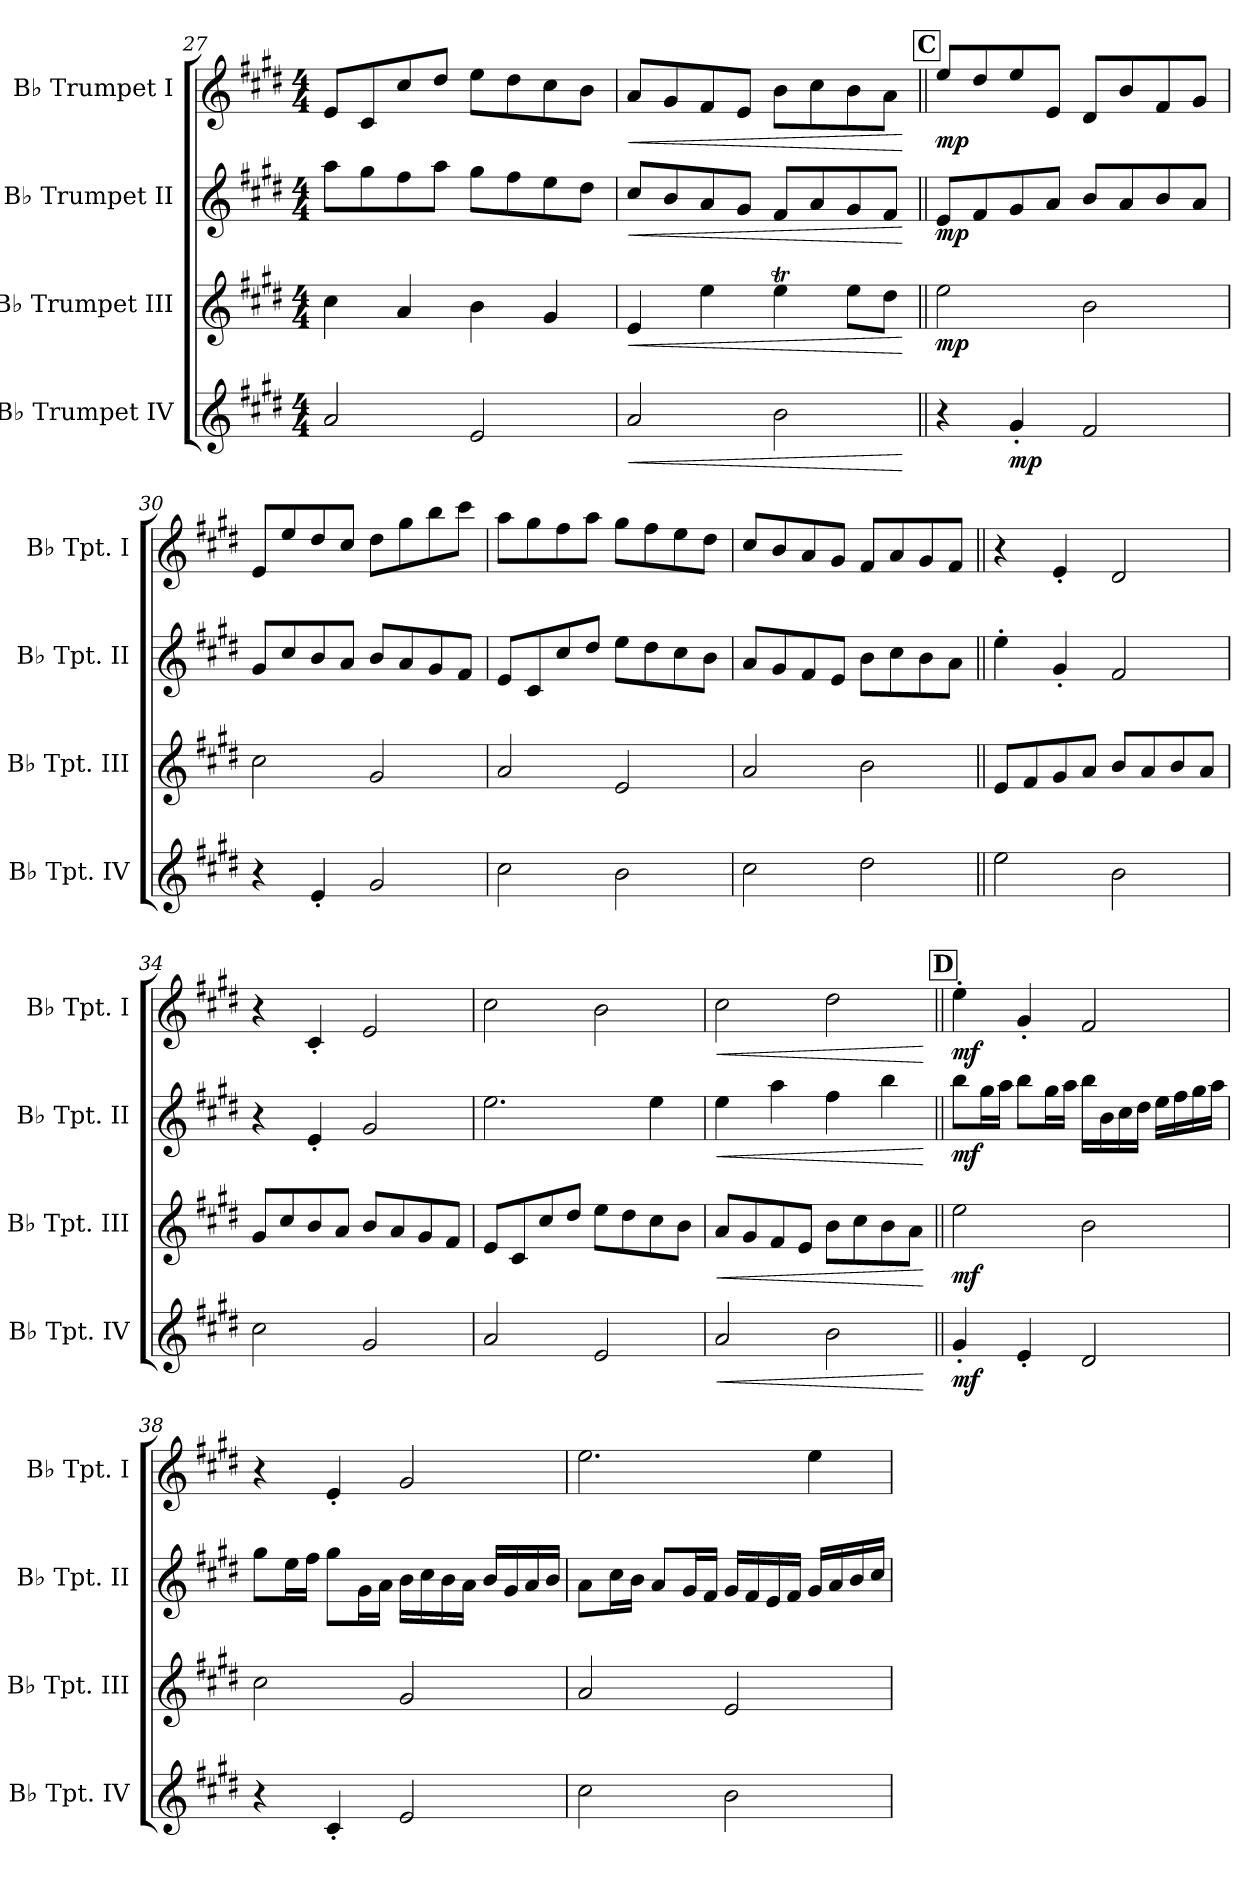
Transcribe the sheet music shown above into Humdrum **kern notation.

**kern	**dynam	**kern	**dynam	**kern	**dynam	**kern	**dynam
*part4	*part4	*part3	*part3	*part2	*part2	*part1	*part1
*staff4	*staff4	*staff3	*staff3	*staff2	*staff2	*staff1	*staff1
*I"B♭ Trumpet IV	*	*I"B♭ Trumpet III	*	*I"B♭ Trumpet II	*	*I"B♭ Trumpet I	*
*I'B♭ Tpt. IV	*	*I'B♭ Tpt. III	*	*I'B♭ Tpt. II	*	*I'B♭ Tpt. I	*
*clefG2	*	*clefG2	*	*clefG2	*	*clefG2	*
*ITrd1c2	*	*ITrd1c2	*	*ITrd1c2	*	*ITrd1c2	*
*k[f#c#]	*	*k[f#c#]	*	*k[f#c#]	*	*k[f#c#]	*
*M4/4	*	*M4/4	*	*M4/4	*	*M4/4	*
=27	=27	=27	=27	=27	=27	=27	=27
2g/	.	4b\	.	8gg\L	.	8d/L	.
.	.	.	.	8ff#\	.	8B/	.
.	.	4g/	.	8ee\	.	8b/	.
.	.	.	.	8gg\J	.	8cc#/J	.
2d/	.	4a\	.	8ff#\L	.	8dd\L	.
.	.	.	.	8ee\	.	8cc#\	.
.	.	4f#/	.	8dd\	.	8b\	.
.	.	.	.	8cc#\J	.	8a\J	.
!!LO:LB:g=z
=28	=28	=28	=28	=28	=28	=28	=28
!	!LO:HP:b	!	!LO:HP:b	!	!LO:HP:b	!	!LO:HP:b
2g/	<	4d/	<	8b/L	<	8g/L	<
.	.	.	.	8a/	.	8f#/	.
.	.	4dd\	.	8g/	.	8e/	.
.	.	.	.	8f#/J	.	8d/J	.
2a\	.	4ddT\	.	8e/L	.	8a\L	.
.	.	.	.	8g/	.	8b\	.
.	.	8dd\L	.	8f#/	.	8a\	.
.	.	8cc#\J	.	8e/J	.	8g\J	.
.	[	.	[	.	[	.	[
!!LO:REH:place=s1:a:B:fs=14:t=C
=29||	=29||	=29||	=29||	=29||	=29||	=29||	=29||
!	!	!	!LO:DY:b	!	!LO:DY:b	!	!LO:DY:b
4r	.	2dd\	mp	8d/L	mp	8dd/L	mp
.	.	.	.	8e/	.	8cc#/	.
!	!LO:DY:b	!	!	!	!	!	!
4f#'/	mp	.	.	8f#/	.	8dd/	.
.	.	.	.	8g/J	.	8d/J	.
2e/	.	2a\	.	8a/L	.	8c#/L	.
.	.	.	.	8g/	.	8a/	.
.	.	.	.	8a/	.	8e/	.
.	.	.	.	8g/J	.	8f#/J	.
=30	=30	=30	=30	=30	=30	=30	=30
4r	.	2b\	.	8f#/L	.	8d/L	.
.	.	.	.	8b/	.	8dd/	.
4d'/	.	.	.	8a/	.	8cc#/	.
.	.	.	.	8g/J	.	8b/J	.
2f#/	.	2f#/	.	8a/L	.	8cc#\L	.
.	.	.	.	8g/	.	8ff#\	.
.	.	.	.	8f#/	.	8aa\	.
.	.	.	.	8e/J	.	8bb\J	.
=31	=31	=31	=31	=31	=31	=31	=31
2b\	.	2g/	.	8d/L	.	8gg\L	.
.	.	.	.	8B/	.	8ff#\	.
.	.	.	.	8b/	.	8ee\	.
.	.	.	.	8cc#/J	.	8gg\J	.
2a\	.	2d/	.	8dd\L	.	8ff#\L	.
.	.	.	.	8cc#\	.	8ee\	.
.	.	.	.	8b\	.	8dd\	.
.	.	.	.	8a\J	.	8cc#\J	.
!!LO:PB:g=z
=32	=32	=32	=32	=32	=32	=32	=32
2b\	.	2g/	.	8g/L	.	8b/L	.
.	.	.	.	8f#/	.	8a/	.
.	.	.	.	8e/	.	8g/	.
.	.	.	.	8d/J	.	8f#/J	.
2cc#\	.	2a\	.	8a\L	.	8e/L	.
.	.	.	.	8b\	.	8g/	.
.	.	.	.	8a\	.	8f#/	.
.	.	.	.	8g\J	.	8e/J	.
=33||	=33||	=33||	=33||	=33||	=33||	=33||	=33||
2dd\	.	8d/L	.	4dd'\	.	4r	.
.	.	8e/	.	.	.	.	.
.	.	8f#/	.	4f#'/	.	4d'/	.
.	.	8g/J	.	.	.	.	.
2a\	.	8a/L	.	2e/	.	2c#/	.
.	.	8g/	.	.	.	.	.
.	.	8a/	.	.	.	.	.
.	.	8g/J	.	.	.	.	.
=34	=34	=34	=34	=34	=34	=34	=34
2b\	.	8f#/L	.	4r	.	4r	.
.	.	8b/	.	.	.	.	.
.	.	8a/	.	4d'/	.	4B'/	.
.	.	8g/J	.	.	.	.	.
2f#/	.	8a/L	.	2f#/	.	2d/	.
.	.	8g/	.	.	.	.	.
.	.	8f#/	.	.	.	.	.
.	.	8e/J	.	.	.	.	.
=35	=35	=35	=35	=35	=35	=35	=35
2g/	.	8d/L	.	2.dd\	.	2b\	.
.	.	8B/	.	.	.	.	.
.	.	8b/	.	.	.	.	.
.	.	8cc#/J	.	.	.	.	.
2d/	.	8dd\L	.	.	.	2a\	.
.	.	8cc#\	.	.	.	.	.
.	.	8b\	.	4dd\	.	.	.
.	.	8a\J	.	.	.	.	.
!!LO:LB:g=z
=36	=36	=36	=36	=36	=36	=36	=36
!	!LO:HP:b	!	!LO:HP:b	!	!LO:HP:b	!	!LO:HP:b
2g/	<	8g/L	<	4dd\	<	2b\	<
.	.	8f#/	.	.	.	.	.
.	.	8e/	.	4gg\	.	.	.
.	.	8d/J	.	.	.	.	.
2a\	.	8a\L	.	4ee\	.	2cc#\	.
.	.	8b\	.	.	.	.	.
.	.	8a\	.	4aa\	.	.	.
.	.	8g\J	.	.	.	.	.
.	[	.	[	.	[	.	[
!!LO:REH:place=s1:a:B:fs=14:t=D
=37||	=37||	=37||	=37||	=37||	=37||	=37||	=37||
!	!LO:DY:b	!	!LO:DY:b	!	!LO:DY:b	!	!LO:DY:b
4f#'/	mf	2dd\	mf	8aa\L	mf	4dd'\	mf
.	.	.	.	16ff#\L	.	.	.
.	.	.	.	16gg\JJ	.	.	.
4d'/	.	.	.	8aa\L	.	4f#'/	.
.	.	.	.	16ff#\L	.	.	.
.	.	.	.	16gg\JJ	.	.	.
2c#/	.	2a\	.	16aa\LL	.	2e/	.
.	.	.	.	16a\	.	.	.
.	.	.	.	16b\	.	.	.
.	.	.	.	16cc#\JJ	.	.	.
.	.	.	.	16dd\LL	.	.	.
.	.	.	.	16ee\	.	.	.
.	.	.	.	16ff#\	.	.	.
.	.	.	.	16gg\JJ	.	.	.
=38	=38	=38	=38	=38	=38	=38	=38
4r	.	2b\	.	8ff#\L	.	4r	.
.	.	.	.	16dd\L	.	.	.
.	.	.	.	16ee\JJ	.	.	.
4B'/	.	.	.	8ff#\L	.	4d'/	.
.	.	.	.	16f#\L	.	.	.
.	.	.	.	16g\JJ	.	.	.
2d/	.	2f#/	.	16a\LL	.	2f#/	.
.	.	.	.	16b\	.	.	.
.	.	.	.	16a\	.	.	.
.	.	.	.	16g\JJ	.	.	.
.	.	.	.	16a/LL	.	.	.
.	.	.	.	16f#/	.	.	.
.	.	.	.	16g/	.	.	.
.	.	.	.	16a/JJ	.	.	.
!!LO:LB:g=z
=39	=39	=39	=39	=39	=39	=39	=39
2b\	.	2g/	.	8g\L	.	2.dd\	.
.	.	.	.	16b\L	.	.	.
.	.	.	.	16a\JJ	.	.	.
.	.	.	.	8g/L	.	.	.
.	.	.	.	16f#/L	.	.	.
.	.	.	.	16e/JJ	.	.	.
2a\	.	2d/	.	16f#/LL	.	.	.
.	.	.	.	16e/	.	.	.
.	.	.	.	16d/	.	.	.
.	.	.	.	16e/JJ	.	.	.
.	.	.	.	16f#/LL	.	4dd\	.
.	.	.	.	16g/	.	.	.
.	.	.	.	16a/	.	.	.
.	.	.	.	16b/JJ	.	.	.
=	=	=	=	=	=	=	=
*-	*-	*-	*-	*-	*-	*-	*-
